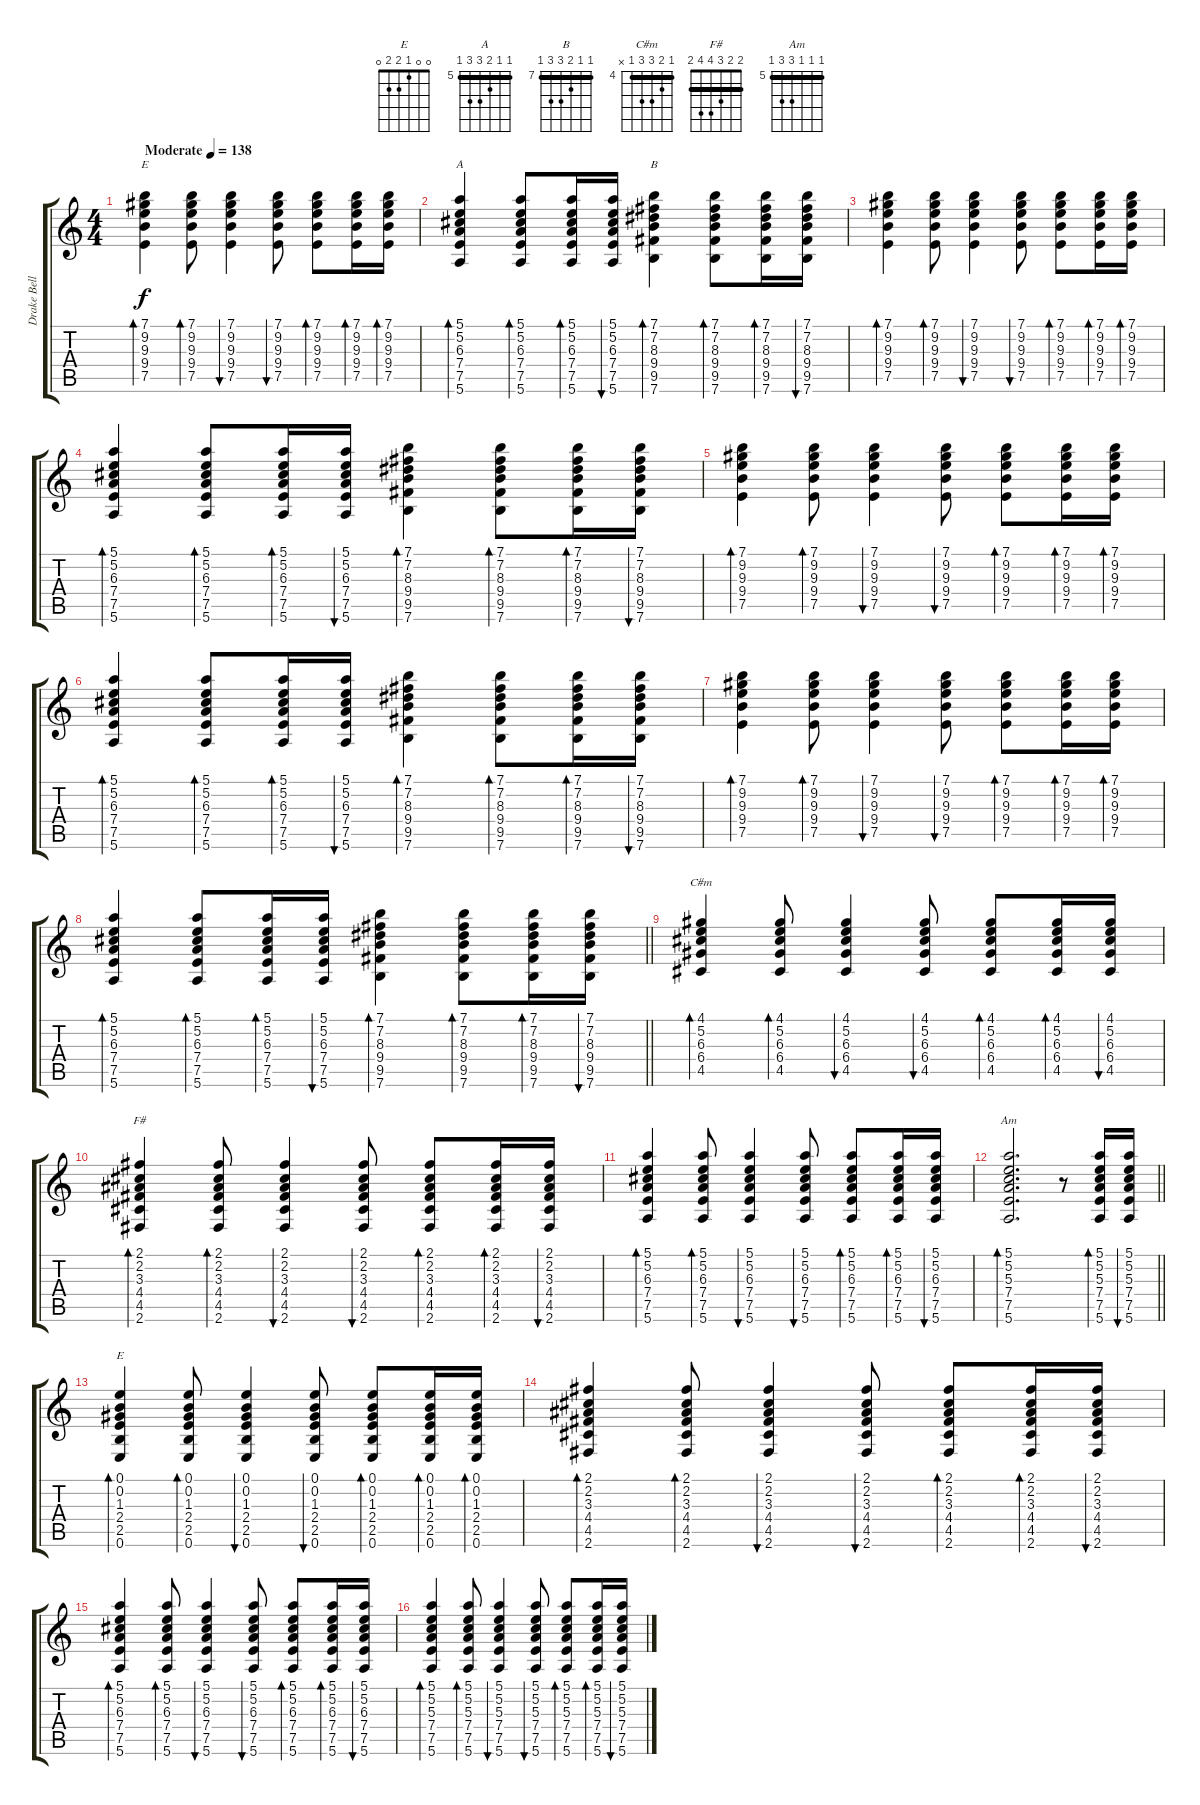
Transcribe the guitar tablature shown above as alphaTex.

\track ("Drake Bell Guitar" "Drake Bell") {instrument acousticguitarsteel}
\staff {score tabs}
\tuning (E4 B3 G3 D3 A2 E2) {hide}
\chord ("E" 7 9 9 9 7 x) {firstfret 7 barre 7}
\chord ("A" 5 5 6 7 7 5) {firstfret 5 barre 5}
\chord ("B" 7 7 8 9 9 7) {firstfret 7 barre 7}
\chord ("C#m" 4 5 6 6 4 x) {firstfret 4 barre 4}
\chord ("F#" 2 2 3 4 4 2) {barre 2}
\chord ("Am" 5 5 5 7 7 5) {firstfret 5 barre 5}
\chord ("E" 0 0 1 2 2 0)
\ts (4 4)
\tempo (138 "Moderate")
\clef g2
\ks c
(7.1 9.2 9.3 9.4 7.5).4{bd 60 ch "E" dy f instrument acousticguitarsteel} (7.1 9.2 9.3 9.4 7.5).8{bd 60} (7.1 9.2 9.3 9.4 7.5).4{bu 60} (7.1 9.2 9.3 9.4 7.5).8{bu 60} (7.1 9.2 9.3 9.4 7.5).8{bd 60} (7.1 9.2 9.3 9.4 7.5).16{bd 60} (7.1 9.2 9.3 9.4 7.5).16{bd 60} |
(5.1 5.2 6.3 7.4 7.5 5.6).4{bd 60 ch "A"} (5.1 5.2 6.3 7.4 7.5 5.6).8{bd 60} (5.1 5.2 6.3 7.4 7.5 5.6).16{bd 60} (5.1 5.2 6.3 7.4 7.5 5.6).16{bu 60} (7.1 7.2 8.3 9.4 9.5 7.6).4{bd 60 ch "B"} (7.1 7.2 8.3 9.4 9.5 7.6).8{bd 60} (7.1 7.2 8.3 9.4 9.5 7.6).16{bd 60} (7.1 7.2 8.3 9.4 9.5 7.6).16{bu 60} |
(7.1 9.2 9.3 9.4 7.5).4{bd 60} (7.1 9.2 9.3 9.4 7.5).8{bd 60} (7.1 9.2 9.3 9.4 7.5).4{bu 60} (7.1 9.2 9.3 9.4 7.5).8{bu 60} (7.1 9.2 9.3 9.4 7.5).8{bd 60} (7.1 9.2 9.3 9.4 7.5).16{bd 60} (7.1 9.2 9.3 9.4 7.5).16{bd 60} |
(5.1 5.2 6.3 7.4 7.5 5.6).4{bd 60} (5.1 5.2 6.3 7.4 7.5 5.6).8{bd 60} (5.1 5.2 6.3 7.4 7.5 5.6).16{bd 60} (5.1 5.2 6.3 7.4 7.5 5.6).16{bu 60} (7.1 7.2 8.3 9.4 9.5 7.6).4{bd 60} (7.1 7.2 8.3 9.4 9.5 7.6).8{bd 60} (7.1 7.2 8.3 9.4 9.5 7.6).16{bd 60} (7.1 7.2 8.3 9.4 9.5 7.6).16{bu 60} |
(7.1 9.2 9.3 9.4 7.5).4{bd 60} (7.1 9.2 9.3 9.4 7.5).8{bd 60} (7.1 9.2 9.3 9.4 7.5).4{bu 60} (7.1 9.2 9.3 9.4 7.5).8{bu 60} (7.1 9.2 9.3 9.4 7.5).8{bd 60} (7.1 9.2 9.3 9.4 7.5).16{bd 60} (7.1 9.2 9.3 9.4 7.5).16{bd 60} |
(5.1 5.2 6.3 7.4 7.5 5.6).4{bd 60} (5.1 5.2 6.3 7.4 7.5 5.6).8{bd 60} (5.1 5.2 6.3 7.4 7.5 5.6).16{bd 60} (5.1 5.2 6.3 7.4 7.5 5.6).16{bu 60} (7.1 7.2 8.3 9.4 9.5 7.6).4{bd 60} (7.1 7.2 8.3 9.4 9.5 7.6).8{bd 60} (7.1 7.2 8.3 9.4 9.5 7.6).16{bd 60} (7.1 7.2 8.3 9.4 9.5 7.6).16{bu 60} |
(7.1 9.2 9.3 9.4 7.5).4{bd 60} (7.1 9.2 9.3 9.4 7.5).8{bd 60} (7.1 9.2 9.3 9.4 7.5).4{bu 60} (7.1 9.2 9.3 9.4 7.5).8{bu 60} (7.1 9.2 9.3 9.4 7.5).8{bd 60} (7.1 9.2 9.3 9.4 7.5).16{bd 60} (7.1 9.2 9.3 9.4 7.5).16{bd 60} |
\barLineRight lightlight
(5.1 5.2 6.3 7.4 7.5 5.6).4{bd 60} (5.1 5.2 6.3 7.4 7.5 5.6).8{bd 60} (5.1 5.2 6.3 7.4 7.5 5.6).16{bd 60} (5.1 5.2 6.3 7.4 7.5 5.6).16{bu 60} (7.1 7.2 8.3 9.4 9.5 7.6).4{bd 60} (7.1 7.2 8.3 9.4 9.5 7.6).8{bd 60} (7.1 7.2 8.3 9.4 9.5 7.6).16{bd 60} (7.1 7.2 8.3 9.4 9.5 7.6).16{bu 60} |
(4.1 5.2 6.3 6.4 4.5).4{bd 60 ch "C#m"} (4.1 5.2 6.3 6.4 4.5).8{bd 60} (4.1 5.2 6.3 6.4 4.5).4{bu 60} (4.1 5.2 6.3 6.4 4.5).8{bu 60} (4.1 5.2 6.3 6.4 4.5).8{bd 60} (4.1 5.2 6.3 6.4 4.5).16{bd 60} (4.1 5.2 6.3 6.4 4.5).16{bu 60} |
(2.1 2.2 3.3 4.4 4.5 2.6).4{bd 60 ch "F#"} (2.1 2.2 3.3 4.4 4.5 2.6).8{bd 60} (2.1 2.2 3.3 4.4 4.5 2.6).4{bu 60} (2.1 2.2 3.3 4.4 4.5 2.6).8{bu 60} (2.1 2.2 3.3 4.4 4.5 2.6).8{bd 60} (2.1 2.2 3.3 4.4 4.5 2.6).16{bd 60} (2.1 2.2 3.3 4.4 4.5 2.6).16{bu 60} |
(5.1 5.2 6.3 7.4 7.5 5.6).4{bd 60} (5.1 5.2 6.3 7.4 7.5 5.6).8{bd 60} (5.1 5.2 6.3 7.4 7.5 5.6).4{bu 60} (5.1 5.2 6.3 7.4 7.5 5.6).8{bu 60} (5.1 5.2 6.3 7.4 7.5 5.6).8{bd 60} (5.1 5.2 6.3 7.4 7.5 5.6).16{bd 60} (5.1 5.2 6.3 7.4 7.5 5.6).16{bu 60} |
\barLineRight lightlight
(5.1 5.2 5.3 7.4 7.5 5.6).2{d bd 60 ch "Am"} r.8 (5.1 5.2 5.3 7.4 7.5 5.6).16{bd 60} (5.1 5.2 5.3 7.4 7.5 5.6).16{bu 60} |
(0.1 0.2 1.3 2.4 2.5 0.6).4{bd 60 ch "E"} (0.1 0.2 1.3 2.4 2.5 0.6).8{bd 60} (0.1 0.2 1.3 2.4 2.5 0.6).4{bu 60} (0.1 0.2 1.3 2.4 2.5 0.6).8{bu 60} (0.1 0.2 1.3 2.4 2.5 0.6).8{bd 60} (0.1 0.2 1.3 2.4 2.5 0.6).16{bd 60} (0.1 0.2 1.3 2.4 2.5 0.6).16{bd 60} |
(2.1 2.2 3.3 4.4 4.5 2.6).4{bd 60} (2.1 2.2 3.3 4.4 4.5 2.6).8{bd 60} (2.1 2.2 3.3 4.4 4.5 2.6).4{bu 60} (2.1 2.2 3.3 4.4 4.5 2.6).8{bu 60} (2.1 2.2 3.3 4.4 4.5 2.6).8{bd 60} (2.1 2.2 3.3 4.4 4.5 2.6).16{bd 60} (2.1 2.2 3.3 4.4 4.5 2.6).16{bu 60} |
(5.1 5.2 6.3 7.4 7.5 5.6).4{bd 60} (5.1 5.2 6.3 7.4 7.5 5.6).8{bd 60} (5.1 5.2 6.3 7.4 7.5 5.6).4{bu 60} (5.1 5.2 6.3 7.4 7.5 5.6).8{bu 60} (5.1 5.2 6.3 7.4 7.5 5.6).8{bd 60} (5.1 5.2 6.3 7.4 7.5 5.6).16{bd 60} (5.1 5.2 6.3 7.4 7.5 5.6).16{bu 60} |
(5.1 5.2 5.3 7.4 7.5 5.6).4{bd 60} (5.1 5.2 5.3 7.4 7.5 5.6).8{bd 60} (5.1 5.2 5.3 7.4 7.5 5.6).4{bu 60} (5.1 5.2 5.3 7.4 7.5 5.6).8{bu 60} (5.1 5.2 5.3 7.4 7.5 5.6).8{bd 60} (5.1 5.2 5.3 7.4 7.5 5.6).16{bd 60} (5.1 5.2 5.3 7.4 7.5 5.6).16{bu 60}
